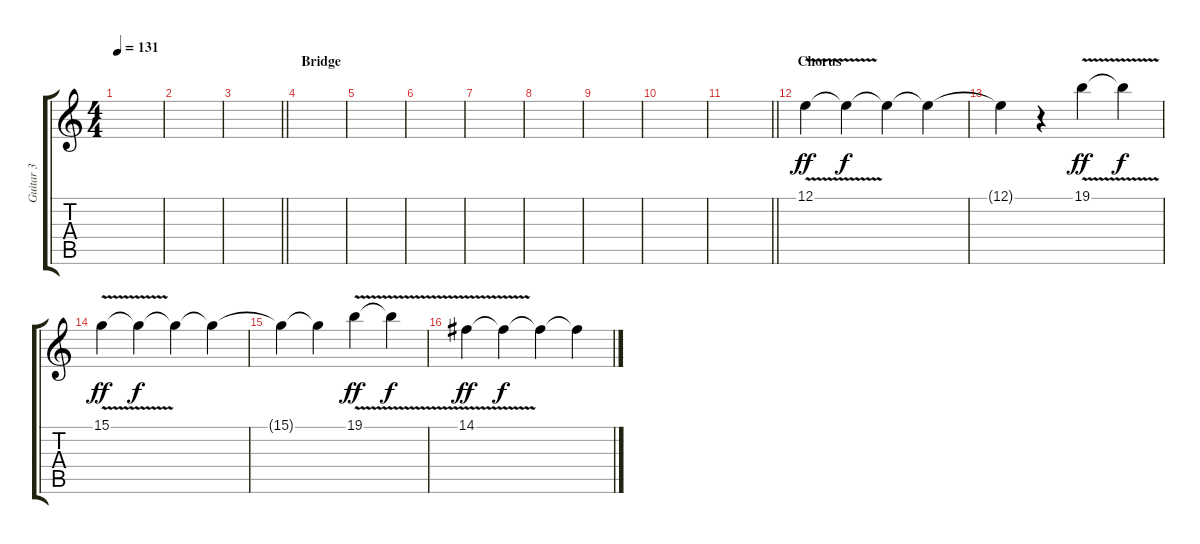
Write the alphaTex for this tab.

\track ("Guitar 3" "Guitar 3") {instrument lead5charang}
\staff {score tabs}
\tuning (E4 B3 G3 D3 A2 E2) {hide}
\ts (4 4)
\tempo 131
\clef g2
\ks c
|
|
\barLineRight lightlight
|
\section ("" "Bridge")
|
|
|
|
|
|
|
\barLineRight lightlight
|
\section ("" "Chorus")
12.1{v}.4{dy ff volume 14} 12.1{t}.4{dy f volume 7} 12.1{t}.4 12.1{t}.4 |
12.1{t}.4 r.4 19.1{v}.4{dy ff volume 14} 19.1{t}.4{dy f volume 10} |
15.1{v}.4{dy ff volume 14} 15.1{t}.4{dy f volume 7} 15.1{t}.4 15.1{t}.4 |
15.1{t}.4 15.1{t}.4 19.1{v}.4{dy ff volume 14} 19.1{t}.4{dy f volume 10} |
14.1{v}.4{dy ff volume 14} 14.1{t}.4{dy f volume 7} 14.1{t}.4 14.1{t}.4
